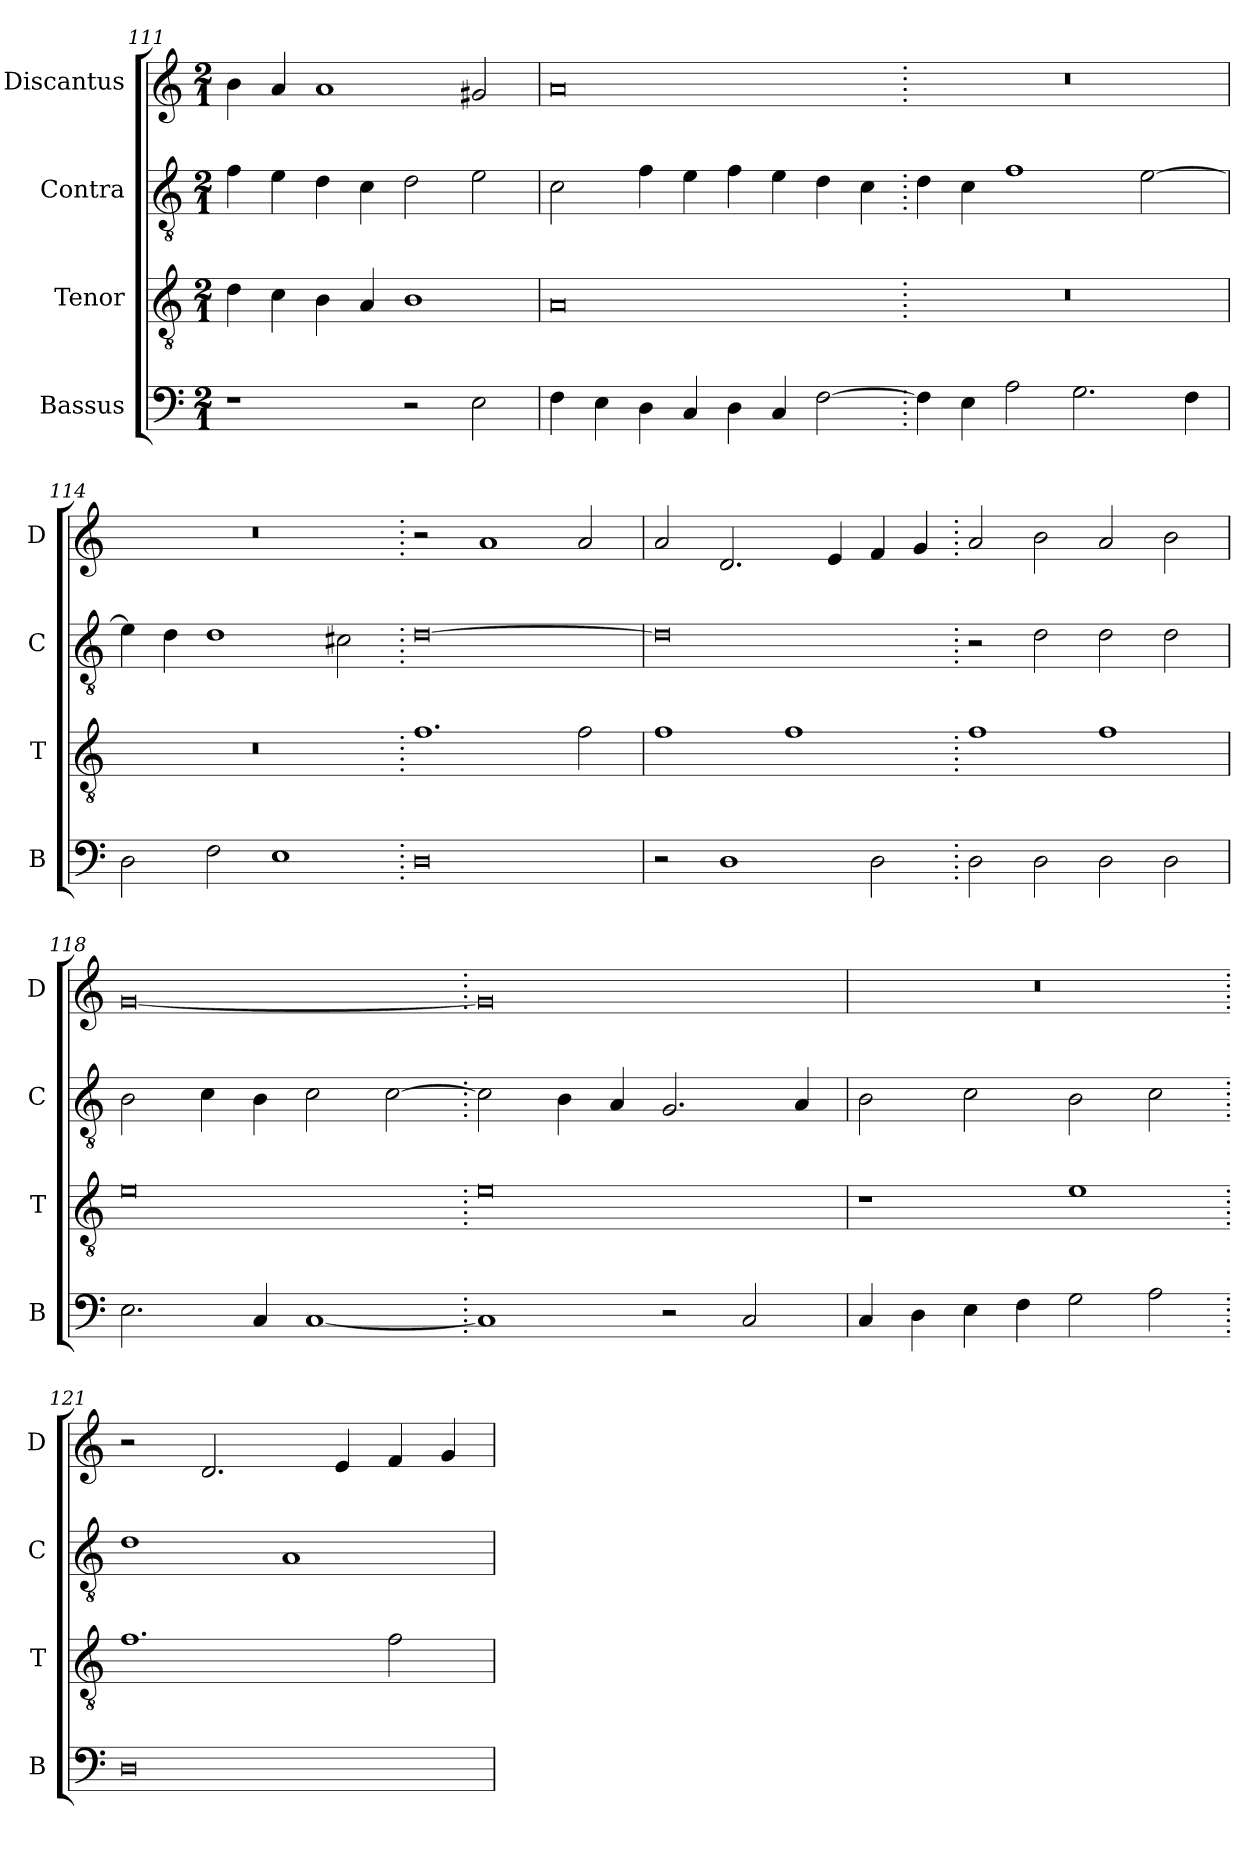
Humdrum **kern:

**kern	**kern	**kern	**kern
*part4	*part3	*part2	*part1
*staff4	*staff3	*staff2	*staff1
*I"Bassus	*I"Tenor	*I"Contra	*I"Discantus
*I'B	*I'T	*I'C	*I'D
*clefF4	*clefGv2	*clefGv2	*clefG2
*k[]	*k[]	*k[]	*k[]
*M2/1	*M2/1	*M2/1	*M2/1
=111	=111	=111	=111
1r	4d\	4f\	4b\
.	4c\	4e\	4a/
.	4B\	4d\	1a
.	4A/	4c\	.
2r	1B	2d\	.
2E\	.	2e\	2g#X/
=112	=112	=112	=112
4F\	0A	2c\	0a
4E\	.	.	.
4D\	.	4f\	.
4C/	.	4e\	.
4D\	.	4f\	.
4C/	.	4e\	.
[2F\	.	4d\	.
.	.	4c\	.
=113.	=113.	=113.	=113.
4F\]	0r	4d\	0r
4E\	.	4c\	.
2A\	.	1f	.
2.G\	.	.	.
.	.	[2e\	.
4F\	.	.	.
=114	=114	=114	=114
2D\	0r	4e\]	0r
.	.	4d\	.
2F\	.	1d	.
1E	.	.	.
.	.	2c#X\	.
=115.	=115.	=115.	=115.
0D	1.f	[0d	2r
.	.	.	1a
.	2f\	.	2a/
=116	=116	=116	=116
2r	1f	0d]	2a/
1D	.	.	2.d/
.	1f	.	.
.	.	.	4e/
2D\	.	.	4f/
.	.	.	4g/
=117.	=117.	=117.	=117.
2D\	1f	2r	2a/
2D\	.	2d\	2b\
2D\	1f	2d\	2a/
2D\	.	2d\	2b\
=118	=118	=118	=118
2.E\	0e	2B\	[0g
.	.	4c\	.
4C/	.	4B\	.
[1C	.	2c\	.
.	.	[2c\	.
=119.	=119.	=119.	=119.
1C]	0e	2c\]	0g]
.	.	4B\	.
.	.	4A/	.
2r	.	2.G/	.
2C/	.	.	.
.	.	4A/	.
=120	=120	=120	=120
4C/	1r	2B\	0r
4D\	.	.	.
4E\	.	2c\	.
4F\	.	.	.
2G\	1e	2B\	.
2A\	.	2c\	.
=121.	=121.	=121.	=121.
0D	1.f	1d	2r
.	.	.	2.d/
.	.	1A	.
.	.	.	4e/
.	2f\	.	4f/
.	.	.	4g/
=	=	=	=
*-	*-	*-	*-
